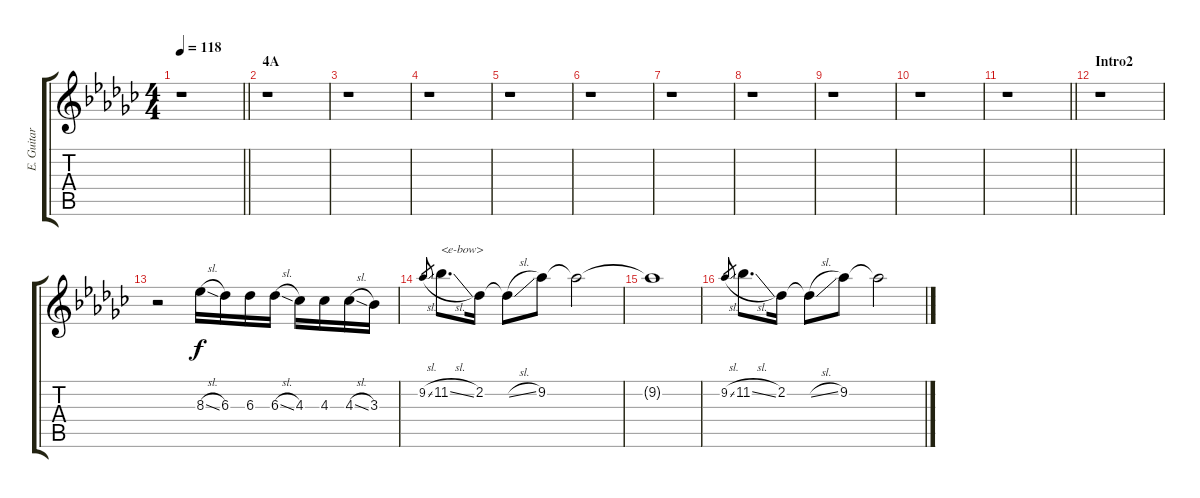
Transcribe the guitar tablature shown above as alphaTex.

\track ("E. Guitar I" "E. Guitar ") {instrument overdrivenguitar}
\staff {score tabs}
\tuning (E4 B3 G3 D3 A2 E2) {hide}
\ts (4 4)
\tempo 118
\clef g2
\barLineRight lightlight
\ks gb
r.1{dy f} |
\section ("" "4A")
r.1 |
r.1 |
r.1 |
r.1 |
r.1 |
r.1 |
r.1 |
r.1 |
r.1 |
\barLineRight lightlight
r.1 |
\section ("" "Intro2")
r.1 |
r.2 8.3{sl}.16 6.3.16 6.3.16 6.3{sl}.16 4.3.16 4.3.16 4.3{sl}.16 3.3.16 |
9.2{sl}.8{gr} 11.2{sl}.8{d txt "<e-bow>"} 2.2.16 2.2{sl t}.8 9.2.8 9.2{t}.2 |
9.2{t}.1 |
9.2{sl}.8{gr} 11.2{sl}.8{d} 2.2.16 2.2{sl t}.8 9.2.8 9.2{t}.2
